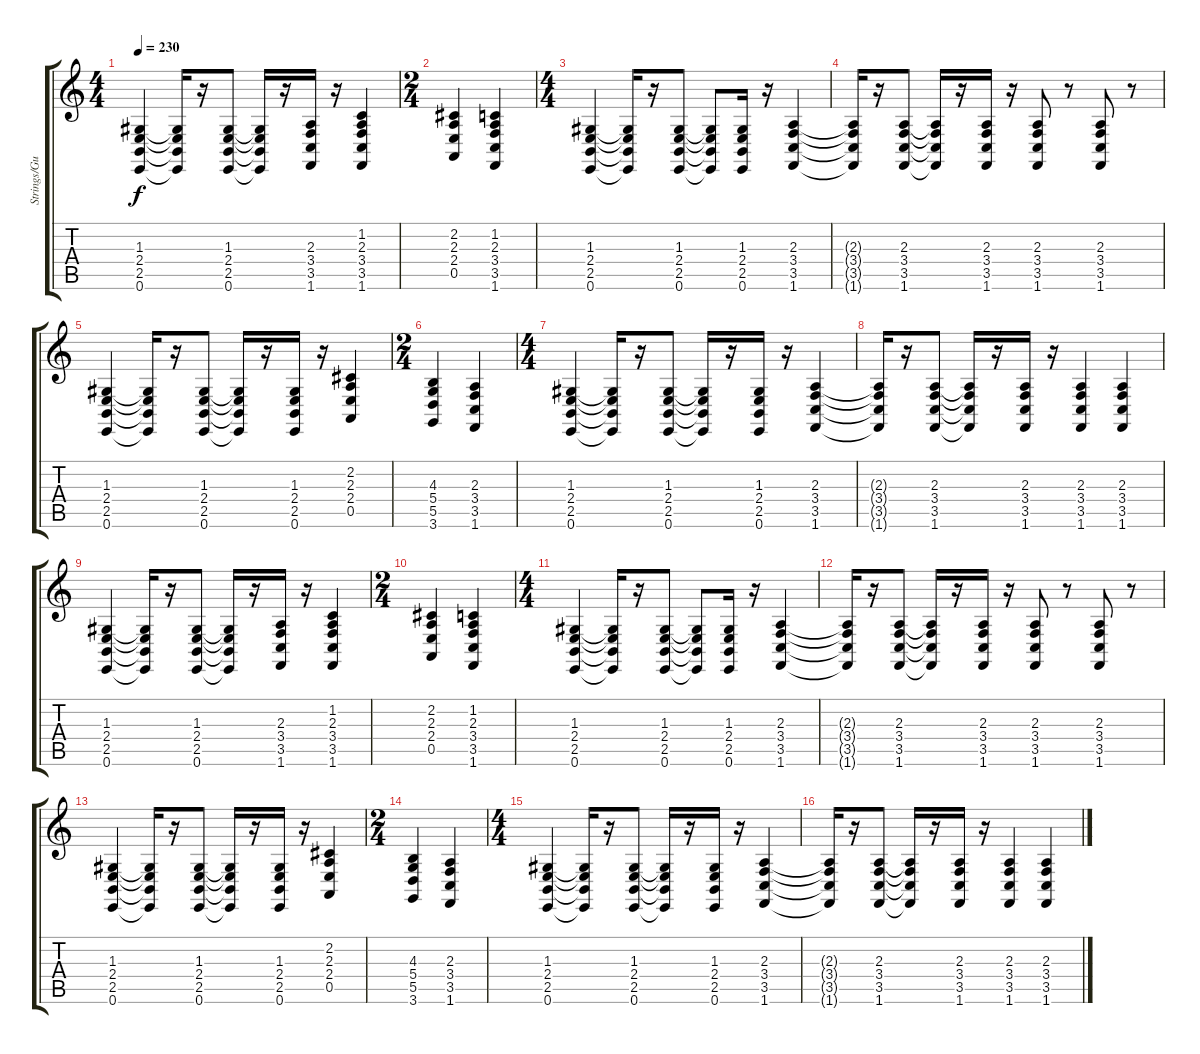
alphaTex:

\track ("Strings/Guitar 3" "Strings/Gu") {instrument stringensemble1}
\staff {score tabs}
\tuning (E4 B3 G3 D3 A2 E2) {hide}
\ts (4 4)
\tempo 230
\clef g2
\ks c
(1.3 2.4 2.5 0.6).4{dy f} (1.3{t} 2.4{t} 2.5{t} 0.6{t}).16 r.16 (1.3 2.4 2.5 0.6).8 (1.3{t} 2.4{t} 2.5{t} 0.6{t}).16 r.16 (2.3 3.4 3.5 1.6).16 r.16 (1.2 2.3 3.4 3.5 1.6).4 |
\ts (2 4)
(2.2 2.3 2.4 0.5).4 (1.2 2.3 3.4 3.5 1.6).4 |
\ts (4 4)
(1.3 2.4 2.5 0.6).4 (1.3{t} 2.4{t} 2.5{t} 0.6{t}).16 r.16 (1.3 2.4 2.5 0.6).8 (1.3{t} 2.4{t} 2.5{t} 0.6{t}).8 (1.3 2.4 2.5 0.6).16 r.16 (2.3 3.4 3.5 1.6).4 |
(2.3{t} 3.4{t} 3.5{t} 1.6{t}).16 r.16 (2.3 3.4 3.5 1.6).8 (2.3{t} 3.4{t} 3.5{t} 1.6{t}).16 r.16 (2.3 3.4 3.5 1.6).16 r.16 (2.3 3.4 3.5 1.6).8 r.8 (2.3 3.4 3.5 1.6).8 r.8 |
(1.3 2.4 2.5 0.6).4 (1.3{t} 2.4{t} 2.5{t} 0.6{t}).16 r.16 (1.3 2.4 2.5 0.6).8 (1.3{t} 2.4{t} 2.5{t} 0.6{t}).16 r.16 (1.3 2.4 2.5 0.6).16 r.16 (2.2 2.3 2.4 0.5).4 |
\ts (2 4)
(4.3 5.4 5.5 3.6).4 (2.3 3.4 3.5 1.6).4 |
\ts (4 4)
(1.3 2.4 2.5 0.6).4 (1.3{t} 2.4{t} 2.5{t} 0.6{t}).16 r.16 (1.3 2.4 2.5 0.6).8 (1.3{t} 2.4{t} 2.5{t} 0.6{t}).16 r.16 (1.3 2.4 2.5 0.6).16 r.16 (2.3 3.4 3.5 1.6).4 |
(2.3{t} 3.4{t} 3.5{t} 1.6{t}).16 r.16 (2.3 3.4 3.5 1.6).8 (2.3{t} 3.4{t} 3.5{t} 1.6{t}).16 r.16 (2.3 3.4 3.5 1.6).16 r.16 (2.3 3.4 3.5 1.6).4 (2.3 3.4 3.5 1.6).4 |
(1.3 2.4 2.5 0.6).4 (1.3{t} 2.4{t} 2.5{t} 0.6{t}).16 r.16 (1.3 2.4 2.5 0.6).8 (1.3{t} 2.4{t} 2.5{t} 0.6{t}).16 r.16 (2.3 3.4 3.5 1.6).16 r.16 (1.2 2.3 3.4 3.5 1.6).4 |
\ts (2 4)
(2.2 2.3 2.4 0.5).4 (1.2 2.3 3.4 3.5 1.6).4 |
\ts (4 4)
(1.3 2.4 2.5 0.6).4 (1.3{t} 2.4{t} 2.5{t} 0.6{t}).16 r.16 (1.3 2.4 2.5 0.6).8 (1.3{t} 2.4{t} 2.5{t} 0.6{t}).8 (1.3 2.4 2.5 0.6).16 r.16 (2.3 3.4 3.5 1.6).4 |
(2.3{t} 3.4{t} 3.5{t} 1.6{t}).16 r.16 (2.3 3.4 3.5 1.6).8 (2.3{t} 3.4{t} 3.5{t} 1.6{t}).16 r.16 (2.3 3.4 3.5 1.6).16 r.16 (2.3 3.4 3.5 1.6).8 r.8 (2.3 3.4 3.5 1.6).8 r.8 |
(1.3 2.4 2.5 0.6).4 (1.3{t} 2.4{t} 2.5{t} 0.6{t}).16 r.16 (1.3 2.4 2.5 0.6).8 (1.3{t} 2.4{t} 2.5{t} 0.6{t}).16 r.16 (1.3 2.4 2.5 0.6).16 r.16 (2.2 2.3 2.4 0.5).4 |
\ts (2 4)
(4.3 5.4 5.5 3.6).4 (2.3 3.4 3.5 1.6).4 |
\ts (4 4)
(1.3 2.4 2.5 0.6).4 (1.3{t} 2.4{t} 2.5{t} 0.6{t}).16 r.16 (1.3 2.4 2.5 0.6).8 (1.3{t} 2.4{t} 2.5{t} 0.6{t}).16 r.16 (1.3 2.4 2.5 0.6).16 r.16 (2.3 3.4 3.5 1.6).4 |
(2.3{t} 3.4{t} 3.5{t} 1.6{t}).16 r.16 (2.3 3.4 3.5 1.6).8 (2.3{t} 3.4{t} 3.5{t} 1.6{t}).16 r.16 (2.3 3.4 3.5 1.6).16 r.16 (2.3 3.4 3.5 1.6).4 (2.3 3.4 3.5 1.6).4
